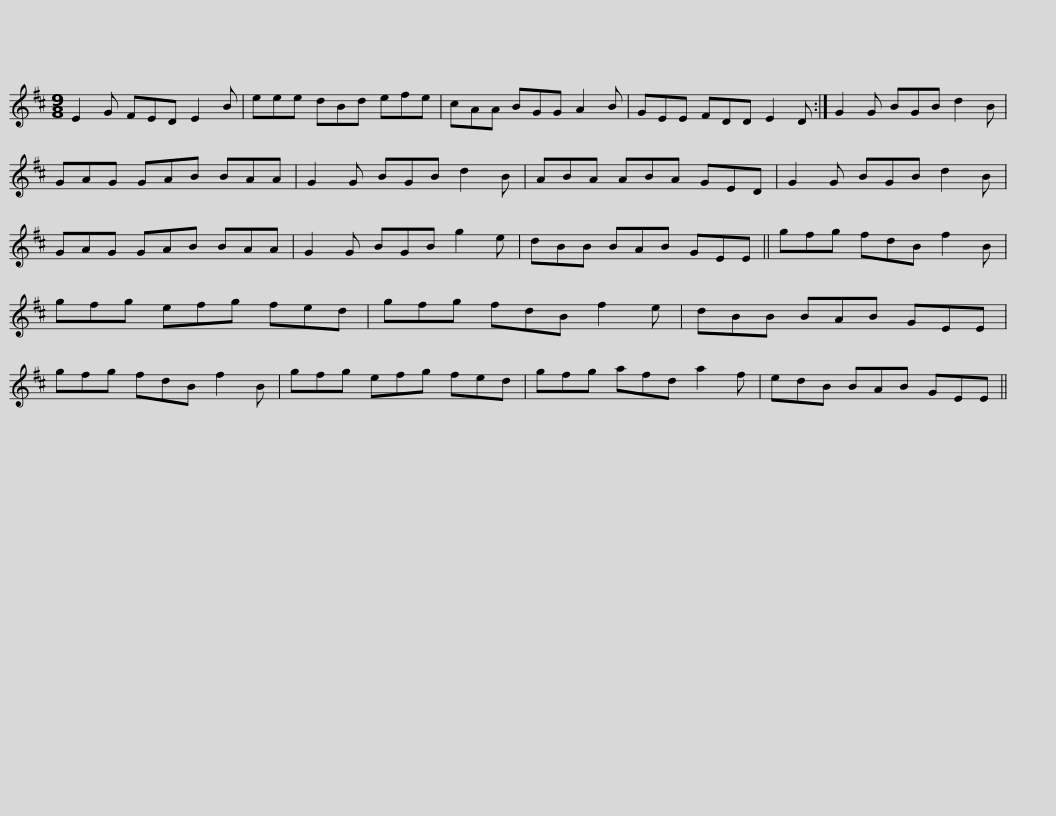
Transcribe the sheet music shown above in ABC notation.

X:1
L:1/8
M:9/8
I:linebreak $
K:D
V:1 treble
V:1
 E2 G FED E2 B | eee dBd efe | cAA BGG A2 B | GEE FDD E2 D :| G2 G BGB d2 B |$ %5
 GAG GAB BAA | G2 G BGB d2 B | ABA ABA GED | G2 G BGB d2 B | GAG GAB BAA |$ %10
 G2 G BGB g2 e | dBB BAB GEE || gfg fdB f2 B | gfg efg fed | gfg fdB f2 e |$ %15
 dBB BAB GEE | gfg fdB f2 B | gfg efg fed | gfg afd a2 f | edB BAB GEE || %20
